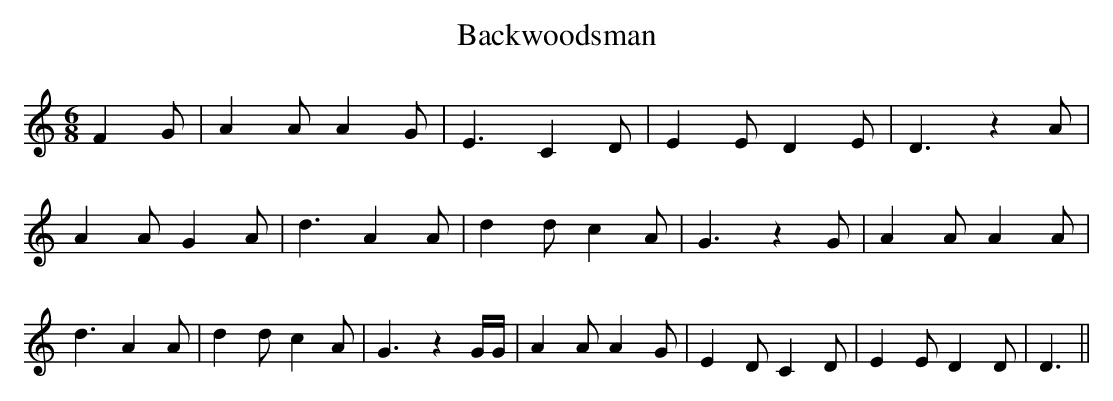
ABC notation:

X:1
T:Backwoodsman
M:6/8
L:1/4
K:C
 F G/2| A A/2 A G/2| E3/2 C D/2| E E/2 D E/2| D3/2 z A/2| A A/2 G A/2|\
 d3/2 A A/2| d d/2 c A/2| G3/2 z G/2| A A/2 A A/2| d3/2 A A/2| d d/2 c A/2|\
 G3/2 z G/4G/4| A A/2 A G/2| E D/2 C D/2| E E/2 D D/2| D3/2||
